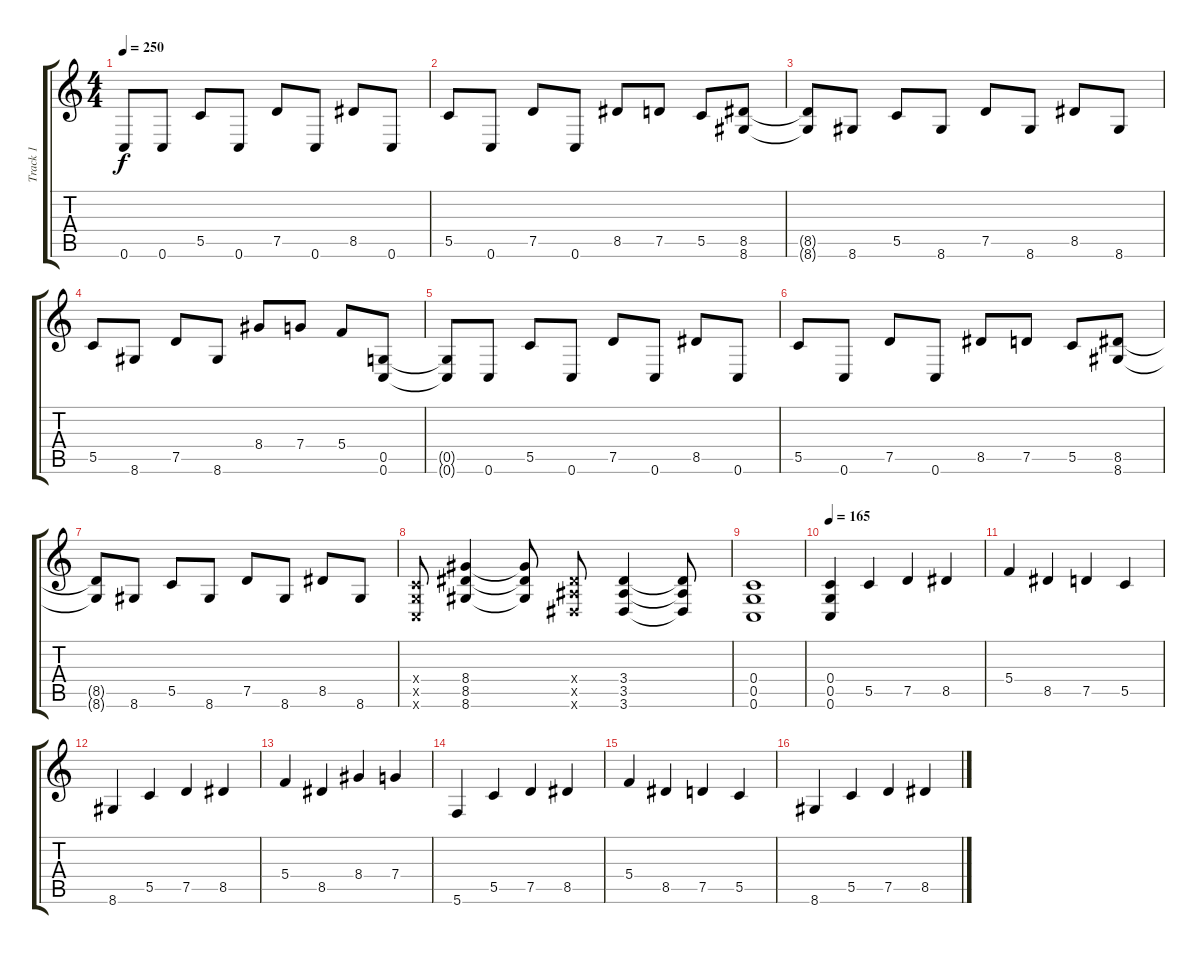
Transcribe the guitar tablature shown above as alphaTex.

\track ("Track 1" "Track 1") {instrument distortionguitar}
\staff {score tabs}
\tuning (D4 A3 F3 C3 G2 C2) {hide}
\ts (4 4)
\tempo 250
\clef g2
\ks c
0.6.8{dy f} 0.6.8 5.5.8 0.6.8 7.5.8 0.6.8 8.5.8 0.6.8 |
5.5.8 0.6.8 7.5.8 0.6.8 8.5.8 7.5.8 5.5.8 (8.5 8.6).8 |
(8.5{t} 8.6{t}).8 8.6.8 5.5.8 8.6.8 7.5.8 8.6.8 8.5.8 8.6.8 |
5.5.8 8.6.8 7.5.8 8.6.8 8.4.8 7.4.8 5.4.8 (0.5 0.6).8 |
(0.5{t} 0.6{t}).8 0.6.8 5.5.8 0.6.8 7.5.8 0.6.8 8.5.8 0.6.8 |
5.5.8 0.6.8 7.5.8 0.6.8 8.5.8 7.5.8 5.5.8 (8.5 8.6).8 |
(8.5{t} 8.6{t}).8 8.6.8 5.5.8 8.6.8 7.5.8 8.6.8 8.5.8 8.6.8 |
(0.4{x} 0.5{x} 0.6{x}).8 (8.4 8.5 8.6).4 (8.4{t} 8.5{t} 8.6{t}).8 (3.4{x} 3.5{x} 3.6{x}).8 (3.4 3.5 3.6).4 (3.4{t} 3.5{t} 3.6{t}).8 |
(0.4 0.5 0.6).1 |
\tempo 165
(0.4 0.5 0.6).4 5.5.4 7.5.4 8.5.4 |
5.4.4 8.5.4 7.5.4 5.5.4 |
8.6.4 5.5.4 7.5.4 8.5.4 |
5.4.4 8.5.4 8.4.4 7.4.4 |
5.6.4 5.5.4 7.5.4 8.5.4 |
5.4.4 8.5.4 7.5.4 5.5.4 |
8.6.4 5.5.4 7.5.4 8.5.4
